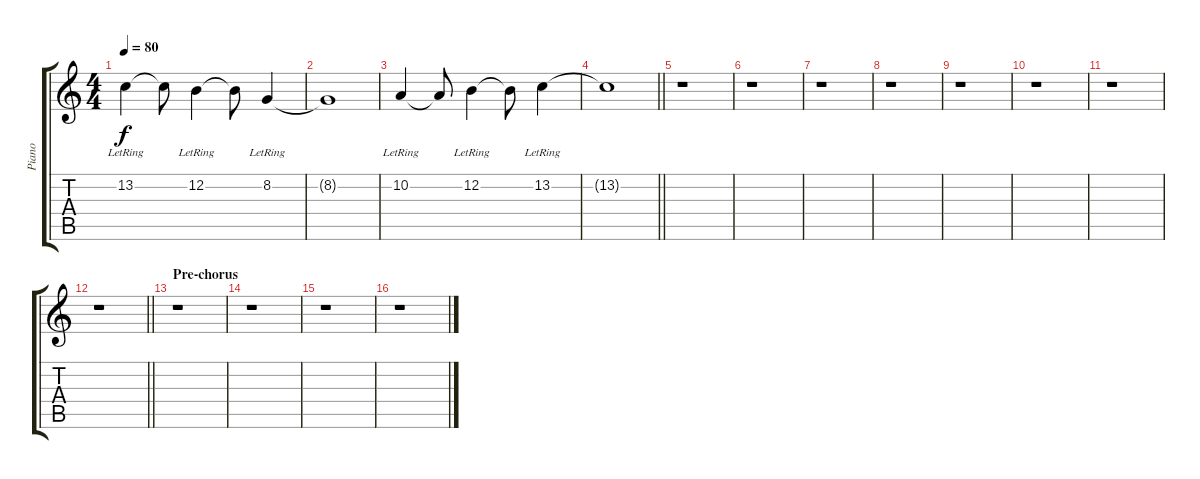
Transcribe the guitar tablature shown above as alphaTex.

\track ("Piano" "Piano") {instrument acousticgrandpiano}
\staff {score tabs}
\tuning (E4 B3 G3 D3 A2 E2) {hide}
\ts (4 4)
\tempo 80
\clef g2
\ks c
13.2{lr}.4{dy f} 13.2{t}.8 12.2{lr}.4 12.2{t}.8 8.2{lr}.4 |
8.2{t}.1 |
10.2{lr}.4 10.2{t}.8 12.2{lr}.4 12.2{t}.8 13.2{lr}.4 |
\barLineRight lightlight
13.2{t}.1 |
\section ("" "")
r.1 |
r.1 |
r.1 |
r.1 |
r.1 |
r.1 |
r.1 |
\barLineRight lightlight
r.1 |
\section ("" "Pre-chorus")
r.1 |
r.1 |
r.1 |
r.1
